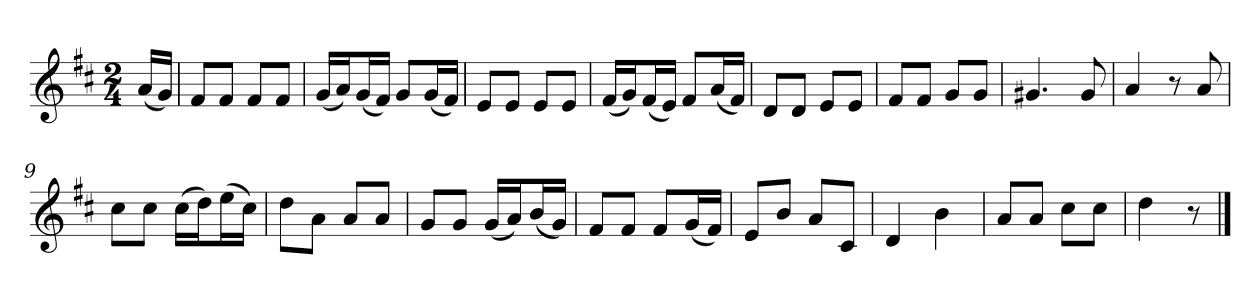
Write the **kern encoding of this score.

**kern
*part1
*staff1
*k[f#c#]
*M2/4
*MM120
=
(16aLL
16gJJ)
=1
8f#L
8f#J
8f#L
8f#J
=2
(16gLL
16aJ)
(16gL
16f#JJ)
8gL
(16gL
16f#JJ)
=3
8eL
8eJ
8eL
8eJ
=4
(16f#LL
16gJ)
(16f#L
16eJJ)
8f#L
(16aL
16f#JJ)
=5
8dL
8dJ
8eL
8eJ
=6
8f#L
8f#J
8gL
8gJ
=7
4.g#X
8g#
=8
4a
8r
8a
=9
8cc#L
8cc#J
(16cc#LL
16ddJ)
(16eeL
16cc#JJ)
=10
8ddL
8aJ
8aL
8aJ
=11
8gL
8gJ
(16gLL
16aJ)
(16bL
16gJJ)
=12
8f#L
8f#J
8f#L
(16gL
16f#JJ)
=13
8eL
8bJ
8aL
8c#J
=14
4d
4b
=15
8aL
8aJ
8cc#L
8cc#J
=16
4dd
8r
==
*-
